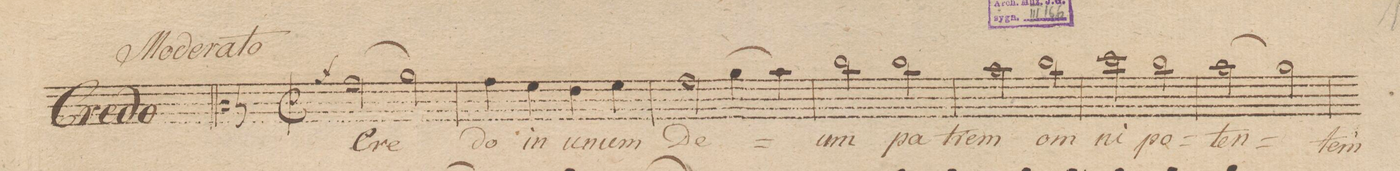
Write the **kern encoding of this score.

**kern	**text	**dynam
*I"Alto Solo	*	*
*clefC3	*	*
*k[]	*	*
*met(c|)	*	*
*M2/2	*	*
*2\right	*	*
(2g\	Cre-	f
2a\)	.	.
=2	=2	=2
4g\	-do	.
4f\	in	.
4e\	u-	.
4f\	-num	.
=3	=3	=3
2g\	De-	.
(4a\	.	.
4b\)	.	.
=4	=4	=4
2cc\	-um	.
2cc\	pa-	.
=5	=5	=5
2b\	-trem	.
2cc\	o-	.
=6	=6	=6
2dd\	-mni-	.
2cc\	-po-	.
=7	=7	=7
(2b\	-ten-	.
2a\)	.	.
=8	=8	=8
*-	*-	*-
